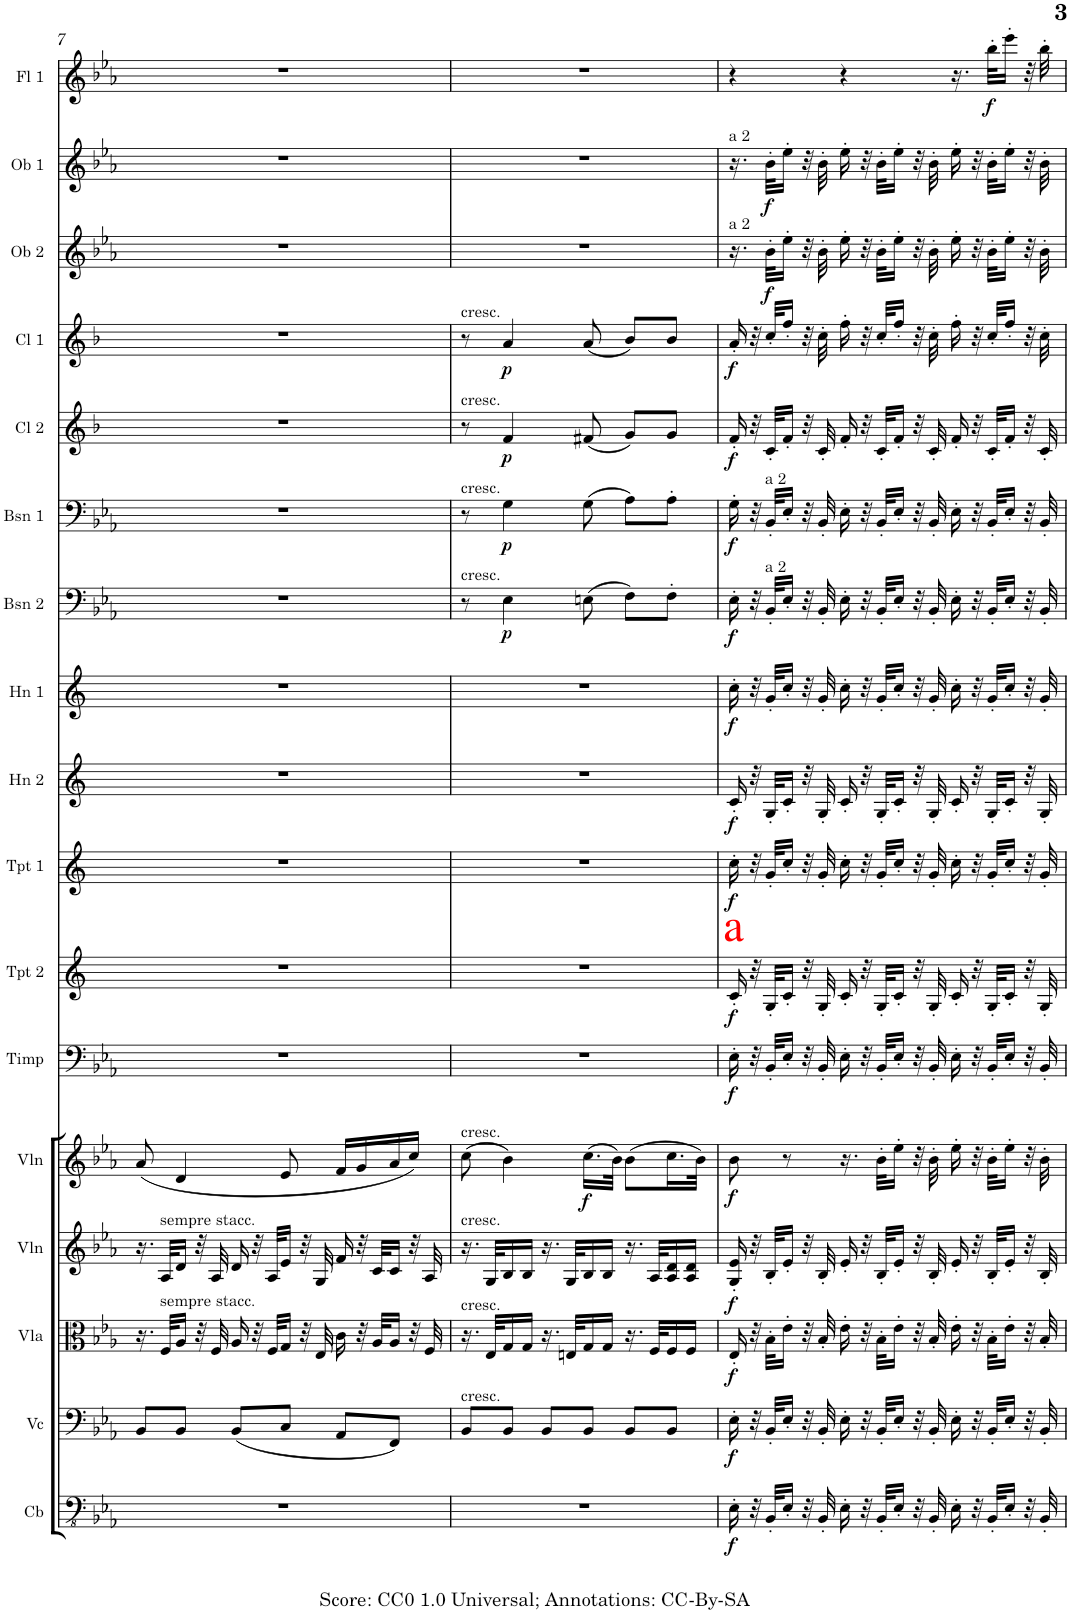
**kern	**dynam	**kern	**dynam	**kern	**dynam	**kern	**dynam	**kern	**dynam	**kern	**dynam	**kern	**dynam	**kern	**text	**dynam	**kern	**dynam	**kern	**dynam	**kern	**dynam	**kern	**dynam	**kern	**dynam	**kern	**dynam	**kern	**dynam	**kern	**dynam	**kern	**dynam
*part17	*part17	*part16	*part16	*part15	*part15	*part14	*part14	*part13	*part13	*part12	*part12	*part11	*part11	*part10	*part10	*part10	*part9	*part9	*part8	*part8	*part7	*part7	*part6	*part6	*part5	*part5	*part4	*part4	*part3	*part3	*part2	*part2	*part1	*part1
*staff17	*staff17	*staff16	*staff16	*staff15	*staff15	*staff14	*staff14	*staff13	*staff13	*staff12	*staff12	*staff11	*staff11	*staff10	*staff10	*staff10	*staff9	*staff9	*staff8	*staff8	*staff7	*staff7	*staff6	*staff6	*staff5	*staff5	*staff4	*staff4	*staff3	*staff3	*staff2	*staff2	*staff1	*staff1
*I"Contrabass	*	*I"Violoncello	*	*I"Viola	*	*I"Violin	*	*I"Violin	*	*I"Timpani	*	*I"Eb Trumpet 2	*	*I"Eb Trumpet 1	*	*	*I"Eb Horn 2	*	*I"Eb Horn 1	*	*I"Bassoon 2	*	*I"Bassoon 1	*	*I"Bb Clarinet 2	*	*I"Bb Clarinet 1	*	*I"Oboe 2	*	*I"Oboe 1	*	*I"Flute 1	*
*I'Cb	*	*I'Vc	*	*I'Vla	*	*I'Vln	*	*I'Vln	*	*I'Timp	*	*I'Tpt 2	*	*I'Tpt 1	*	*	*I'Hn 2	*	*I'Hn 1	*	*I'Bsn 2	*	*I'Bsn 1	*	*I'Cl 2	*	*I'Cl 1	*	*I'Ob 2	*	*I'Ob 1	*	*I'Fl 1	*
!!LO:PB:g=z
*clefFv4	*	*clefF4	*	*clefC3	*	*clefG2	*	*clefG2	*	*clefF4	*	*clefG2	*	*clefG2	*	*	*clefG2	*	*clefG2	*	*clefF4	*	*clefF4	*	*clefG2	*	*clefG2	*	*clefG2	*	*clefG2	*	*clefG2	*
*	*	*	*	*	*	*	*	*	*	*	*	*Trd-2c-3	*	*Trd-2c-3	*	*	*Trd5c9	*	*Trd5c9	*	*	*	*	*	*Trd1c2	*	*Trd1c2	*	*	*	*	*	*	*
*k[b-e-a-]	*	*k[b-e-a-]	*	*k[b-e-a-]	*	*k[b-e-a-]	*	*k[b-e-a-]	*	*k[b-e-a-]	*	*k[]	*	*k[]	*	*	*k[]	*	*k[]	*	*k[b-e-a-]	*	*k[b-e-a-]	*	*k[b-]	*	*k[b-]	*	*k[b-e-a-]	*	*k[b-e-a-]	*	*k[b-e-a-]	*
*M3/4	*	*M3/4	*	*M3/4	*	*M3/4	*	*M3/4	*	*M3/4	*	*M3/4	*	*M3/4	*	*	*M3/4	*	*M3/4	*	*M3/4	*	*M3/4	*	*M3/4	*	*M3/4	*	*M3/4	*	*M3/4	*	*M3/4	*
=7	=7	=7	=7	=7	=7	=7	=7	=7	=7	=7	=7	=7	=7	=7	=7	=7	=7	=7	=7	=7	=7	=7	=7	=7	=7	=7	=7	=7	=7	=7	=7	=7	=7	=7
2.r	.	8BB-/L	.	16.r	.	16.r	.	(8a-/	.	2.r	.	2.r	.	2.r	.	.	2.r	.	2.r	.	2.r	.	2.r	.	2.r	.	2.r	.	2.r	.	2.r	.	2.r	.
!	!	!	!	!	!	!LO:TX:a:t=sempre stacc.	!	!	!	!	!	!	!	!	!	!	!	!	!	!	!	!	!	!	!	!	!	!	!	!	!	!	!	!
!	!	!	!	!LO:TX:a:t=sempre stacc.	!	!	!	!	!	!	!	!	!	!	!	!	!	!	!	!	!	!	!	!	!	!	!	!	!	!	!	!	!	!
.	.	.	.	32F/KLL	.	32A-/KLL	.	.	.	.	.	.	.	.	.	.	.	.	.	.	.	.	.	.	.	.	.	.	.	.	.	.	.	.
.	.	8BB-/J	.	16A-/JJ	.	16d/JJ	.	4d/	.	.	.	.	.	.	.	.	.	.	.	.	.	.	.	.	.	.	.	.	.	.	.	.	.	.
.	.	.	.	32r	.	32r	.	.	.	.	.	.	.	.	.	.	.	.	.	.	.	.	.	.	.	.	.	.	.	.	.	.	.	.
.	.	.	.	32F/	.	32A-/	.	.	.	.	.	.	.	.	.	.	.	.	.	.	.	.	.	.	.	.	.	.	.	.	.	.	.	.
.	.	(8BB-/L	.	16A-/	.	16d/	.	.	.	.	.	.	.	.	.	.	.	.	.	.	.	.	.	.	.	.	.	.	.	.	.	.	.	.
.	.	.	.	32r	.	32r	.	.	.	.	.	.	.	.	.	.	.	.	.	.	.	.	.	.	.	.	.	.	.	.	.	.	.	.
.	.	.	.	32F/KLL	.	32A-/KLL	.	.	.	.	.	.	.	.	.	.	.	.	.	.	.	.	.	.	.	.	.	.	.	.	.	.	.	.
.	.	8C/J	.	16G/JJ	.	16e-/JJ	.	8e-/	.	.	.	.	.	.	.	.	.	.	.	.	.	.	.	.	.	.	.	.	.	.	.	.	.	.
.	.	.	.	32r	.	32r	.	.	.	.	.	.	.	.	.	.	.	.	.	.	.	.	.	.	.	.	.	.	.	.	.	.	.	.
.	.	.	.	32E-/	.	32G/	.	.	.	.	.	.	.	.	.	.	.	.	.	.	.	.	.	.	.	.	.	.	.	.	.	.	.	.
.	.	8AA-/L	.	16c\	.	16f/	.	16f/LL	.	.	.	.	.	.	.	.	.	.	.	.	.	.	.	.	.	.	.	.	.	.	.	.	.	.
.	.	.	.	32r	.	32r	.	16g/	.	.	.	.	.	.	.	.	.	.	.	.	.	.	.	.	.	.	.	.	.	.	.	.	.	.
.	.	.	.	32A-/KLL	.	32c/KLL	.	.	.	.	.	.	.	.	.	.	.	.	.	.	.	.	.	.	.	.	.	.	.	.	.	.	.	.
.	.	8FF/J)	.	16A-/JJ	.	16c/JJ	.	16a-/	.	.	.	.	.	.	.	.	.	.	.	.	.	.	.	.	.	.	.	.	.	.	.	.	.	.
.	.	.	.	32r	.	32r	.	16cc/JJ)	.	.	.	.	.	.	.	.	.	.	.	.	.	.	.	.	.	.	.	.	.	.	.	.	.	.
.	.	.	.	32F/	.	32A-/	.	.	.	.	.	.	.	.	.	.	.	.	.	.	.	.	.	.	.	.	.	.	.	.	.	.	.	.
=8	=8	=8	=8	=8	=8	=8	=8	=8	=8	=8	=8	=8	=8	=8	=8	=8	=8	=8	=8	=8	=8	=8	=8	=8	=8	=8	=8	=8	=8	=8	=8	=8	=8	=8
!	!	!	!	!	!	!	!	!	!	!	!	!	!	!	!	!	!	!	!	!	!	!	!	!	!	!	!LO:TX:a:t=cresc.	!	!	!	!	!	!	!
!	!	!	!	!	!	!	!	!	!	!	!	!	!	!	!	!	!	!	!	!	!	!	!	!	!LO:TX:a:t=cresc.	!	!	!	!	!	!	!	!	!
!	!	!	!	!	!	!	!	!	!	!	!	!	!	!	!	!	!	!	!	!	!	!	!LO:TX:a:t=cresc.	!	!	!	!	!	!	!	!	!	!	!
!	!	!	!	!	!	!	!	!	!	!	!	!	!	!	!	!	!	!	!	!	!LO:TX:a:t=cresc.	!	!	!	!	!	!	!	!	!	!	!	!	!
!	!	!	!	!	!	!	!	!LO:TX:a:t=cresc.	!	!	!	!	!	!	!	!	!	!	!	!	!	!	!	!	!	!	!	!	!	!	!	!	!	!
!	!	!	!	!	!	!LO:TX:a:t=cresc.	!	!	!	!	!	!	!	!	!	!	!	!	!	!	!	!	!	!	!	!	!	!	!	!	!	!	!	!
!	!	!	!	!LO:TX:a:t=cresc.	!	!	!	!	!	!	!	!	!	!	!	!	!	!	!	!	!	!	!	!	!	!	!	!	!	!	!	!	!	!
!	!	!LO:TX:a:t=cresc.	!	!	!	!	!	!	!	!	!	!	!	!	!	!	!	!	!	!	!	!	!	!	!	!	!	!	!	!	!	!	!	!
2.r	.	8BB-/L	.	16.r	.	16.r	.	(8cc\	.	2.r	.	2.r	.	2.r	.	.	2.r	.	2.r	.	8r	.	8r	.	8r	.	8r	.	2.r	.	2.r	.	2.r	.
.	.	.	.	32E-/KLL	.	32G/KLL	.	.	.	.	.	.	.	.	.	.	.	.	.	.	.	.	.	.	.	.	.	.	.	.	.	.	.	.
!	!	!	!	!	!	!	!	!	!	!	!	!	!	!	!	!	!	!	!	!	!	!LO:DY:b	!	!LO:DY:b	!	!LO:DY:b	!	!LO:DY:b	!	!	!	!	!	!
.	.	8BB-/J	.	16G/	.	16B-/	.	4b-\)	.	.	.	.	.	.	.	.	.	.	.	.	4E-\	p	4G\	p	4f/	p	4a/	p	.	.	.	.	.	.
.	.	.	.	16G/JJ	.	16B-/JJ	.	.	.	.	.	.	.	.	.	.	.	.	.	.	.	.	.	.	.	.	.	.	.	.	.	.	.	.
.	.	8BB-/L	.	16.r	.	16.r	.	.	.	.	.	.	.	.	.	.	.	.	.	.	.	.	.	.	.	.	.	.	.	.	.	.	.	.
.	.	.	.	32En/KLL	.	32G/KLL	.	.	.	.	.	.	.	.	.	.	.	.	.	.	.	.	.	.	.	.	.	.	.	.	.	.	.	.
!	!	!	!	!	!	!	!	!	!LO:DY:b	!	!	!	!	!	!	!	!	!	!	!	!	!	!	!	!	!	!	!	!	!	!	!	!	!
.	.	8BB-/J	.	16G/	.	16B-/	.	(16.cc\LL	f	.	.	.	.	.	.	.	.	.	.	.	(8En\	.	(8G\	.	(8f#X/	.	(8a/	.	.	.	.	.	.	.
.	.	.	.	16G/JJ	.	16B-/JJ	.	.	.	.	.	.	.	.	.	.	.	.	.	.	.	.	.	.	.	.	.	.	.	.	.	.	.	.
.	.	.	.	.	.	.	.	32b-\JJk)	.	.	.	.	.	.	.	.	.	.	.	.	.	.	.	.	.	.	.	.	.	.	.	.	.	.
.	.	8BB-/L	.	16.r	.	16.r	.	(8b-\L	.	.	.	.	.	.	.	.	.	.	.	.	8F\L)	.	8A-\L)	.	8g/L)	.	8b-/L)	.	.	.	.	.	.	.
.	.	.	.	32F/KLL	.	32A-/KLL	.	.	.	.	.	.	.	.	.	.	.	.	.	.	.	.	.	.	.	.	.	.	.	.	.	.	.	.
.	.	8BB-/J	.	16F/	.	16A-/ 16d/	.	16.cc\L	.	.	.	.	.	.	.	.	.	.	.	.	8F'\J	.	8A-'\J	.	8g/J	.	8b-/J	.	.	.	.	.	.	.
.	.	.	.	16F/JJ	.	16A-/ 16d/JJ	.	.	.	.	.	.	.	.	.	.	.	.	.	.	.	.	.	.	.	.	.	.	.	.	.	.	.	.
.	.	.	.	.	.	.	.	32b-\JJk)	.	.	.	.	.	.	.	.	.	.	.	.	.	.	.	.	.	.	.	.	.	.	.	.	.	.
=9	=9	=9	=9	=9	=9	=9	=9	=9	=9	=9	=9	=9	=9	=9	=9	=9	=9	=9	=9	=9	=9	=9	=9	=9	=9	=9	=9	=9	=9	=9	=9	=9	=9	=9
!	!	!	!	!	!	!	!	!	!	!	!	!	!	!	!	!	!	!	!	!	!	!	!	!	!	!	!	!	!	!	!LO:TX:a:t=a 2	!	!	!
!	!	!	!	!	!	!	!	!	!	!	!	!	!	!	!	!	!	!	!	!	!	!	!	!	!	!	!	!	!LO:TX:a:t=a 2	!	!	!	!	!
!	!LO:DY:b	!	!LO:DY:b	!	!LO:DY:b	!	!LO:DY:b	!	!LO:DY:b	!	!LO:DY:b	!	!LO:DY:b	!	!LO:LY:b:color=#FF0000	!LO:DY:b	!	!LO:DY:b	!	!LO:DY:b	!	!LO:DY:b	!	!LO:DY:b	!	!LO:DY:b	!	!LO:DY:b	!	!	!	!	!	!
16EE-'\	f	16E-'\	f	16E-'/	f	16G/' 16e-/'	f	8b-\	f	16E-'\	f	16c'/	f	16cc'\	a	f	16c'/	f	16cc'\	f	16E-'\	f	16G'\	f	16f'/	f	16a'/	f	16.r	.	16.r	.	4r	.
32r	.	32r	.	32r	.	32r	.	.	.	32r	.	32r	.	32r	.	.	32r	.	32r	.	32r	.	32r	.	32r	.	32r	.	.	.	.	.	.	.
!	!	!	!	!	!	!	!	!	!	!	!	!	!	!	!	!	!	!	!	!	!	!	!LO:TX:a:t=a 2	!	!	!	!	!	!	!	!	!	!	!
!	!	!	!	!	!	!	!	!	!	!	!	!	!	!	!	!	!	!	!	!	!LO:TX:a:t=a 2	!	!	!	!	!	!	!	!	!	!	!	!	!
!	!	!	!	!	!	!	!	!	!	!	!	!	!	!	!	!	!	!	!	!	!	!	!	!	!	!	!	!	!	!LO:DY:b	!	!LO:DY:b	!	!
32BBB-'/KLL	.	32BB-'/KLL	.	32B-'\KLL	.	32B-'/KLL	.	.	.	32BB-'/KLL	.	32G'/KLL	.	32g'/KLL	.	.	32G'/KLL	.	32g'/KLL	.	32BB-'/KLL	.	32BB-'/KLL	.	32c'/KLL	.	32cc'/KLL	.	32b-'\KLL	f	32b-'\KLL	f	.	.
16EE-'/JJ	.	16E-'/JJ	.	16e-'\JJ	.	16e-'/JJ	.	8r	.	16E-'/JJ	.	16c'/JJ	.	16cc'/JJ	.	.	16c'/JJ	.	16cc'/JJ	.	16E-'/JJ	.	16E-'/JJ	.	16f'/JJ	.	16ff'/JJ	.	16ee-'\JJ	.	16ee-'\JJ	.	.	.
32r	.	32r	.	32r	.	32r	.	.	.	32r	.	32r	.	32r	.	.	32r	.	32r	.	32r	.	32r	.	32r	.	32r	.	32r	.	32r	.	.	.
32BBB-'/	.	32BB-'/	.	32B-'/	.	32B-'/	.	.	.	32BB-'/	.	32G'/	.	32g'/	.	.	32G'/	.	32g'/	.	32BB-'/	.	32BB-'/	.	32c'/	.	32cc'\	.	32b-'\	.	32b-'\	.	.	.
16EE-'\	.	16E-'\	.	16e-'\	.	16e-'/	.	16.r	.	16E-'\	.	16c'/	.	16cc'\	.	.	16c'/	.	16cc'\	.	16E-'\	.	16E-'\	.	16f'/	.	16ff'\	.	16ee-'\	.	16ee-'\	.	4r	.
32r	.	32r	.	32r	.	32r	.	.	.	32r	.	32r	.	32r	.	.	32r	.	32r	.	32r	.	32r	.	32r	.	32r	.	32r	.	32r	.	.	.
32BBB-'/KLL	.	32BB-'/KLL	.	32B-'\KLL	.	32B-'/KLL	.	32b-'\KLL	.	32BB-'/KLL	.	32G'/KLL	.	32g'/KLL	.	.	32G'/KLL	.	32g'/KLL	.	32BB-'/KLL	.	32BB-'/KLL	.	32c'/KLL	.	32cc'/KLL	.	32b-'\KLL	.	32b-'\KLL	.	.	.
16EE-'/JJ	.	16E-'/JJ	.	16e-'\JJ	.	16e-'/JJ	.	16ee-'\JJ	.	16E-'/JJ	.	16c'/JJ	.	16cc'/JJ	.	.	16c'/JJ	.	16cc'/JJ	.	16E-'/JJ	.	16E-'/JJ	.	16f'/JJ	.	16ff'/JJ	.	16ee-'\JJ	.	16ee-'\JJ	.	.	.
32r	.	32r	.	32r	.	32r	.	32r	.	32r	.	32r	.	32r	.	.	32r	.	32r	.	32r	.	32r	.	32r	.	32r	.	32r	.	32r	.	.	.
32BBB-'/	.	32BB-'/	.	32B-'/	.	32B-'/	.	32b-'\	.	32BB-'/	.	32G'/	.	32g'/	.	.	32G'/	.	32g'/	.	32BB-'/	.	32BB-'/	.	32c'/	.	32cc'\	.	32b-'\	.	32b-'\	.	.	.
16EE-'\	.	16E-'\	.	16e-'\	.	16e-'/	.	16ee-'\	.	16E-'\	.	16c'/	.	16cc'\	.	.	16c'/	.	16cc'\	.	16E-'\	.	16E-'\	.	16f'/	.	16ff'\	.	16ee-'\	.	16ee-'\	.	16.r	.
32r	.	32r	.	32r	.	32r	.	32r	.	32r	.	32r	.	32r	.	.	32r	.	32r	.	32r	.	32r	.	32r	.	32r	.	32r	.	32r	.	.	.
!	!	!	!	!	!	!	!	!	!	!	!	!	!	!	!	!	!	!	!	!	!	!	!	!	!	!	!	!	!	!	!	!	!	!LO:DY:b
32BBB-'/KLL	.	32BB-'/KLL	.	32B-'\KLL	.	32B-'/KLL	.	32b-'\KLL	.	32BB-'/KLL	.	32G'/KLL	.	32g'/KLL	.	.	32G'/KLL	.	32g'/KLL	.	32BB-'/KLL	.	32BB-'/KLL	.	32c'/KLL	.	32cc'/KLL	.	32b-'\KLL	.	32b-'\KLL	.	32bb-'\KLL	f
16EE-'/JJ	.	16E-'/JJ	.	16e-'\JJ	.	16e-'/JJ	.	16ee-'\JJ	.	16E-'/JJ	.	16c'/JJ	.	16cc'/JJ	.	.	16c'/JJ	.	16cc'/JJ	.	16E-'/JJ	.	16E-'/JJ	.	16f'/JJ	.	16ff'/JJ	.	16ee-'\JJ	.	16ee-'\JJ	.	16eee-'\JJ	.
32r	.	32r	.	32r	.	32r	.	32r	.	32r	.	32r	.	32r	.	.	32r	.	32r	.	32r	.	32r	.	32r	.	32r	.	32r	.	32r	.	32r	.
32BBB-'/	.	32BB-'/	.	32B-'/	.	32B-'/	.	32b-'\	.	32BB-'/	.	32G'/	.	32g'/	.	.	32G'/	.	32g'/	.	32BB-'/	.	32BB-'/	.	32c'/	.	32cc'\	.	32b-'\	.	32b-'\	.	32bb-'\	.
=	=	=	=	=	=	=	=	=	=	=	=	=	=	=	=	=	=	=	=	=	=	=	=	=	=	=	=	=	=	=	=	=	=	=
*-	*-	*-	*-	*-	*-	*-	*-	*-	*-	*-	*-	*-	*-	*-	*-	*-	*-	*-	*-	*-	*-	*-	*-	*-	*-	*-	*-	*-	*-	*-	*-	*-	*-	*-
